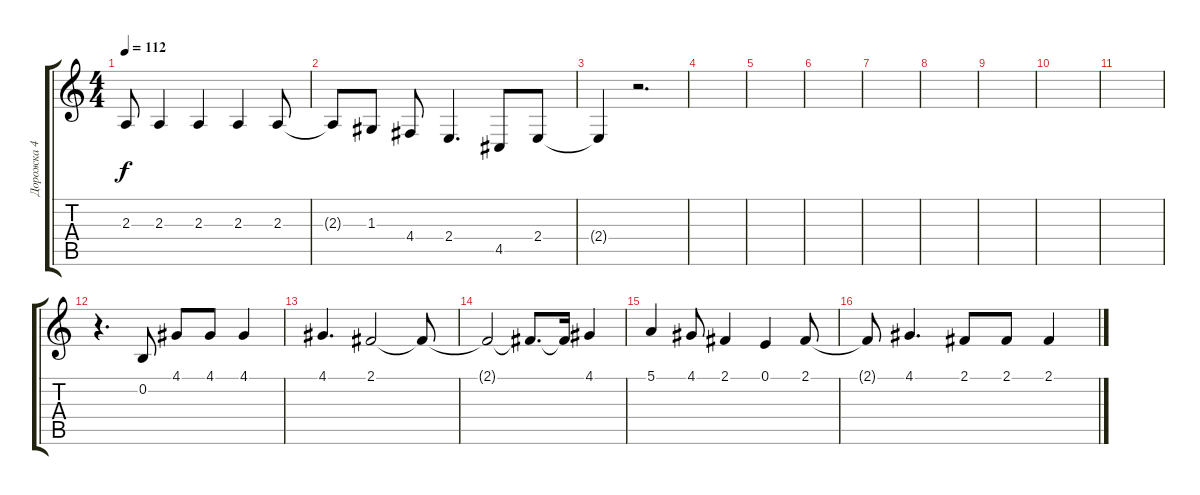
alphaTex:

\track ("Дорожка 4" "Дорожка 4") {instrument brightacousticpiano}
\staff {score tabs}
\tuning (E4 B3 G3 D3 A2 E2) {hide}
\ts (4 4)
\tempo 112
\clef g2
\ks c
2.3.8{dy f} 2.3.4 2.3.4 2.3.4 2.3.8 |
2.3{t}.8 1.3.8 4.4.8 2.4.4{d} 4.5.8 2.4.8 |
2.4{t}.4 r.2{d} |
|
|
|
|
|
|
|
|
r.4{d instrument lead2sawtooth} 0.2.8 4.1.8 4.1.8 4.1.4 |
4.1.4{d} 2.1.2 2.1{t}.8 |
2.1{t}.2 2.1{t}.8{d} 2.1{t}.16 4.1.4 |
5.1.4 4.1.8 2.1.4 0.1.4 2.1.8 |
2.1{t}.8 4.1.4{d} 2.1.8 2.1.8 2.1.4
